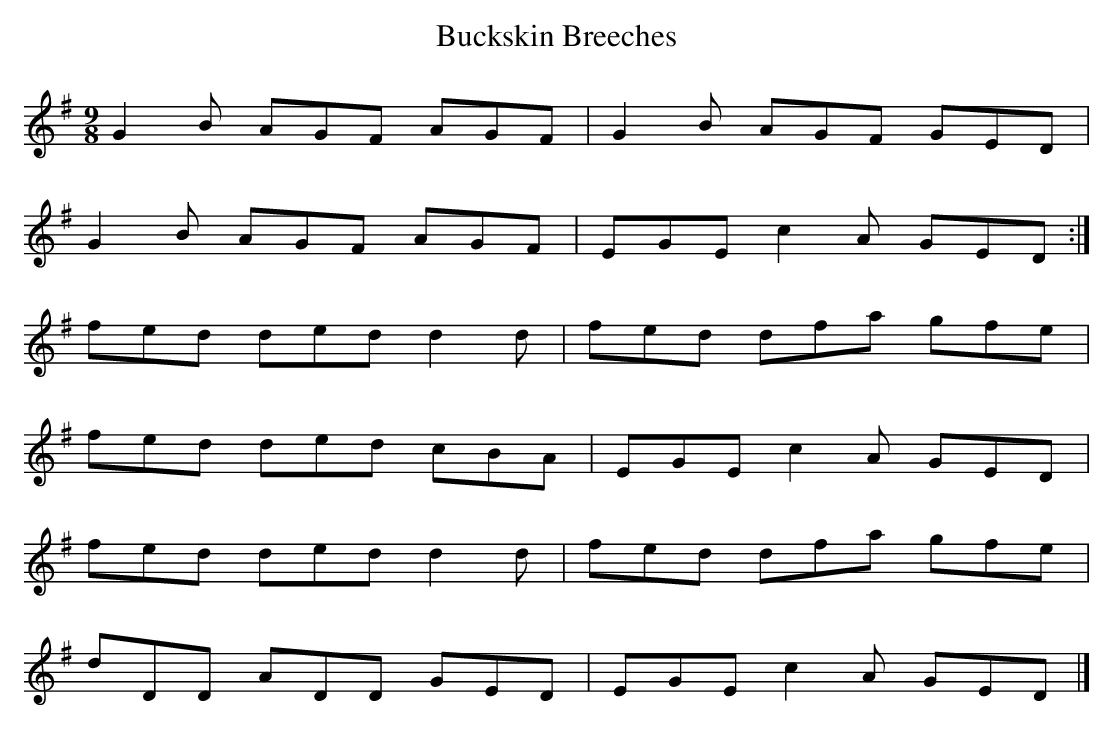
X:1
T: Buckskin Breeches
L: 1/8
M: 9/8
K: G
G2B AGF AGF | G2B AGF GED |
G2B AGF AGF | EGE c2A GED :|
fed ded d2d | fed dfa gfe |
fed ded cBA | EGE c2A GED |
fed ded d2d | fed dfa gfe |
dDD ADD GED | EGE c2A GED |]
